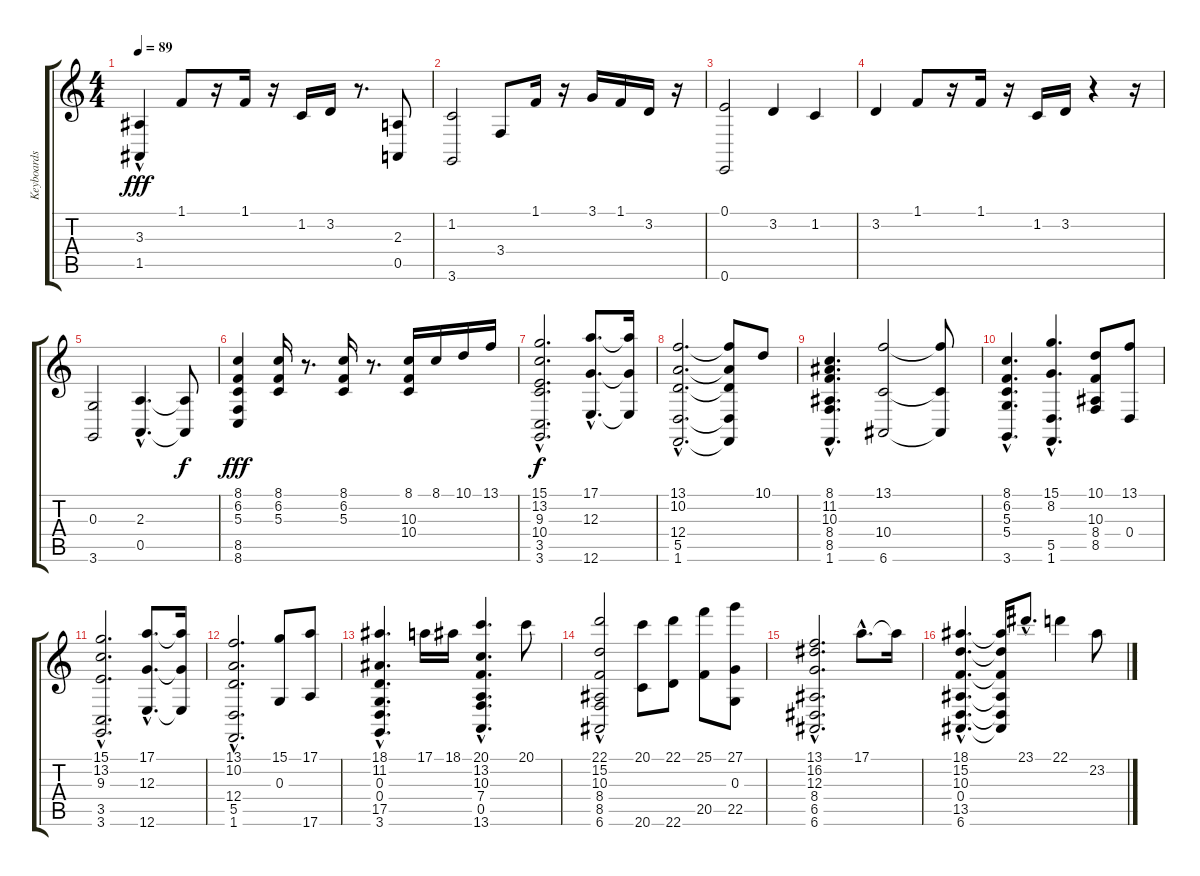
\track ("Keyboards" "Keyboards") {instrument stringensemble1}
\staff {score tabs}
\tuning (E4 B3 G3 D3 A2 E2) {hide}
\ts (4 4)
\tempo 89
\clef g2
\ks c
(3.3{hac} 1.5{hac}).4{dy fff} 1.1.8 r.16 1.1.16 r.16 1.2.16 3.2.16 r.8{d} (2.3 0.5).8 |
(1.2 3.6).2 3.4.8 1.1.16 r.16 3.1.16 1.1.16 3.2.16 r.16 |
(0.1 0.6).2 3.2.4 1.2.4 |
3.2.4 1.1.8 r.16 1.1.16 r.16 1.2.16 3.2.16 r.4 r.16 |
(0.3 3.6).2 (2.3{hac} 0.5{hac}).4{d} (2.3{t} 0.5{t}).8{dy f} |
(8.1 6.2 5.3 8.5 8.6).4{dy fff} (8.1 6.2 5.3).16 r.8{d} (8.1 6.2 5.3).16 r.8{d} (8.1 10.3 10.4).16 8.1.16 10.1.16 13.1.16 |
(15.1{hac} 13.2 9.3{hac} 10.4 3.5{hac} 3.6).2{d dy f} (17.1{hac} 12.3{hac} 12.6{hac}).8{d} (17.1{t} 12.3{t} 12.6{t}).16 |
(13.1{hac} 10.2{hac} 12.4{hac} 5.5{hac} 1.6{hac}).2{d} (13.1{t} 10.2{t} 12.4{t} 5.5{t} 1.6{t}).8 10.1.8 |
(8.1 11.2{hac} 10.3 8.4{hac} 8.5 1.6{hac}).4{d} (13.1 10.4 6.6).2 (13.1{t} 10.4{t} 6.6{t}).8 |
(8.1{hac} 6.2{hac} 5.3{hac} 5.4{hac} 3.6{hac}).4{d} (15.1{hac} 8.2{hac} 5.5{hac} 1.6).4{d} (10.1 10.3 8.4 8.5).8 (13.1 0.4).8 |
(15.1{hac} 13.2 9.3{hac} 3.5{hac} 3.6).2{d} (17.1{hac} 12.3{hac} 12.6{hac}).8{d} (17.1{t} 12.3{t} 12.6{t}).16 |
(13.1{hac} 10.2 12.4 5.5 1.6).2{d} (15.1 0.3).8 (17.1 17.6).8 |
(18.1{hac} 11.2 0.3 0.4 17.5 3.6).4{d} 17.1.16 18.1.16 (20.1{hac} 13.2 10.3 7.4 0.5 13.6).4{d} 20.1.8 |
(22.1 15.2 10.3 8.4 8.5{hac} 6.6).2 (20.1 20.6).8 (22.1 22.6).8 (25.1 20.5).8 (27.1 0.3 22.5).8 |
(13.1{hac} 16.2 12.3 8.4 6.5 6.6).2{d} 17.1{hac}.8{d} 17.1{t}.16 |
(18.1{hac} 15.2{hac} 10.3{hac} 0.4{hac} 13.5{hac} 6.6{hac}).4{d} (18.1{t} 15.2{t} 10.3{t} 0.4{t} 13.5{t} 6.6{t}).16 23.1{hac}.8{d} 22.1.4 23.2.8
